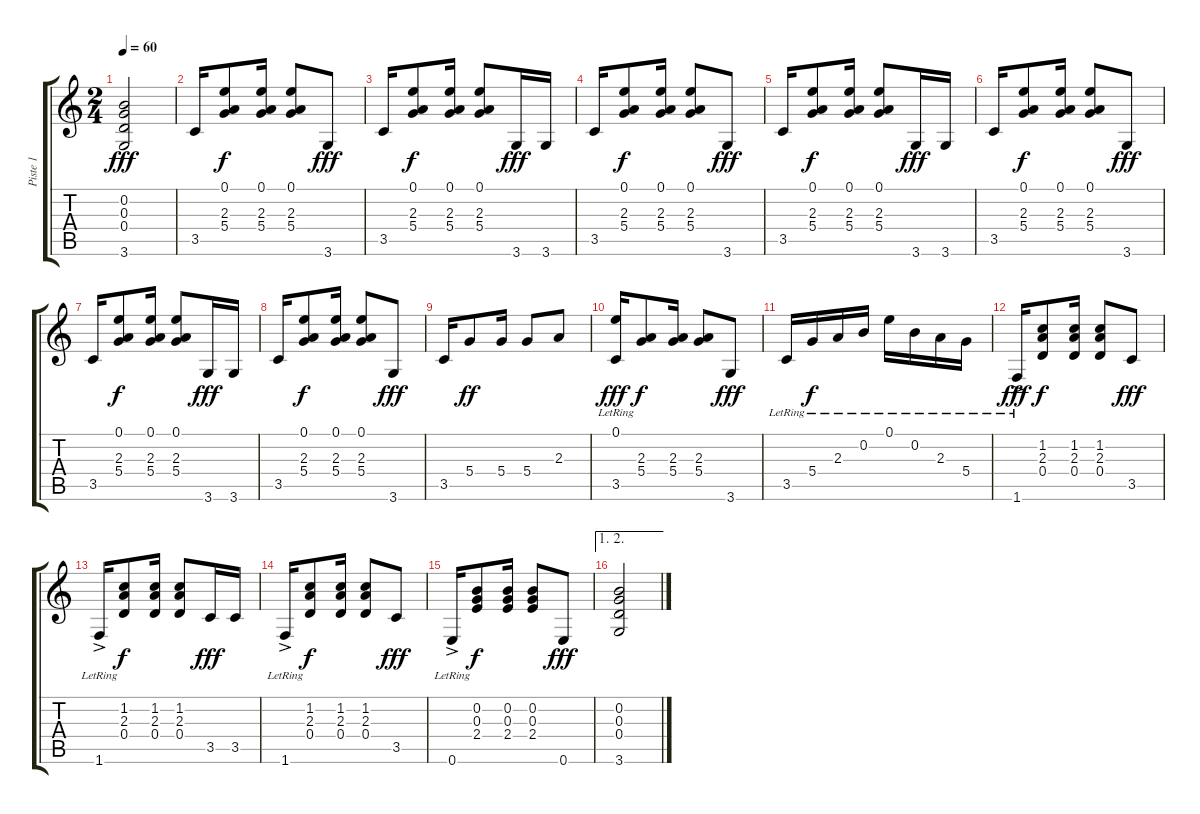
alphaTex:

\track ("Piste 1" "Piste 1") {instrument acousticguitarnylon}
\staff {score tabs}
\tuning (E4 B3 G3 D3 A2 E2) {hide}
\ts (2 4)
\tempo 60
\clef g2
\ks c
(0.2 0.3 0.4 3.6).2{dy fff} |
3.5.16 (0.1 2.3 5.4).8{dy f} (0.1 2.3 5.4).16 (0.1 2.3 5.4).8 3.6.8{dy fff} |
3.5.16 (0.1 2.3 5.4).8{dy f} (0.1 2.3 5.4).16 (0.1 2.3 5.4).8 3.6.16{dy fff} 3.6.16 |
3.5.16 (0.1 2.3 5.4).8{dy f} (0.1 2.3 5.4).16 (0.1 2.3 5.4).8 3.6.8{dy fff} |
3.5.16 (0.1 2.3 5.4).8{dy f} (0.1 2.3 5.4).16 (0.1 2.3 5.4).8 3.6.16{dy fff} 3.6.16 |
3.5.16 (0.1 2.3 5.4).8{dy f} (0.1 2.3 5.4).16 (0.1 2.3 5.4).8 3.6.8{dy fff} |
3.5.16 (0.1 2.3 5.4).8{dy f} (0.1 2.3 5.4).16 (0.1 2.3 5.4).8 3.6.16{dy fff} 3.6.16 |
3.5.16 (0.1 2.3 5.4).8{dy f} (0.1 2.3 5.4).16 (0.1 2.3 5.4).8 3.6.8{dy fff} |
3.5.16 5.4.8{dy ff} 5.4.16 5.4.8 2.3.8 |
(0.1{lr} 3.5).16{dy fff} (2.3 5.4).8{dy f} (2.3 5.4).16 (2.3 5.4).8 3.6.8{dy fff} |
3.5{lr}.16 5.4{lr}.16{dy f} 2.3{lr}.16 0.2{lr}.16 0.1{lr}.16 0.2{lr}.16 2.3{lr}.16 5.4{lr}.16 |
1.6{ac lr}.16{dy fff} (1.2 2.3 0.4).8{dy f} (1.2 2.3 0.4).16 (1.2 2.3 0.4).8 3.5.8{dy fff} |
1.6{ac lr}.16 (1.2 2.3 0.4).8{dy f} (1.2 2.3 0.4).16 (1.2 2.3 0.4).8 3.5.16{dy fff} 3.5.16 |
1.6{ac lr}.16 (1.2 2.3 0.4).8{dy f} (1.2 2.3 0.4).16 (1.2 2.3 0.4).8 3.5.8{dy fff} |
0.6{ac lr}.16 (0.2 0.3 2.4).8{dy f} (0.2 0.3 2.4).16 (0.2 0.3 2.4).8 0.6.8{dy fff} |
\ae (1 2)
(0.2 0.3 0.4 3.6).2
